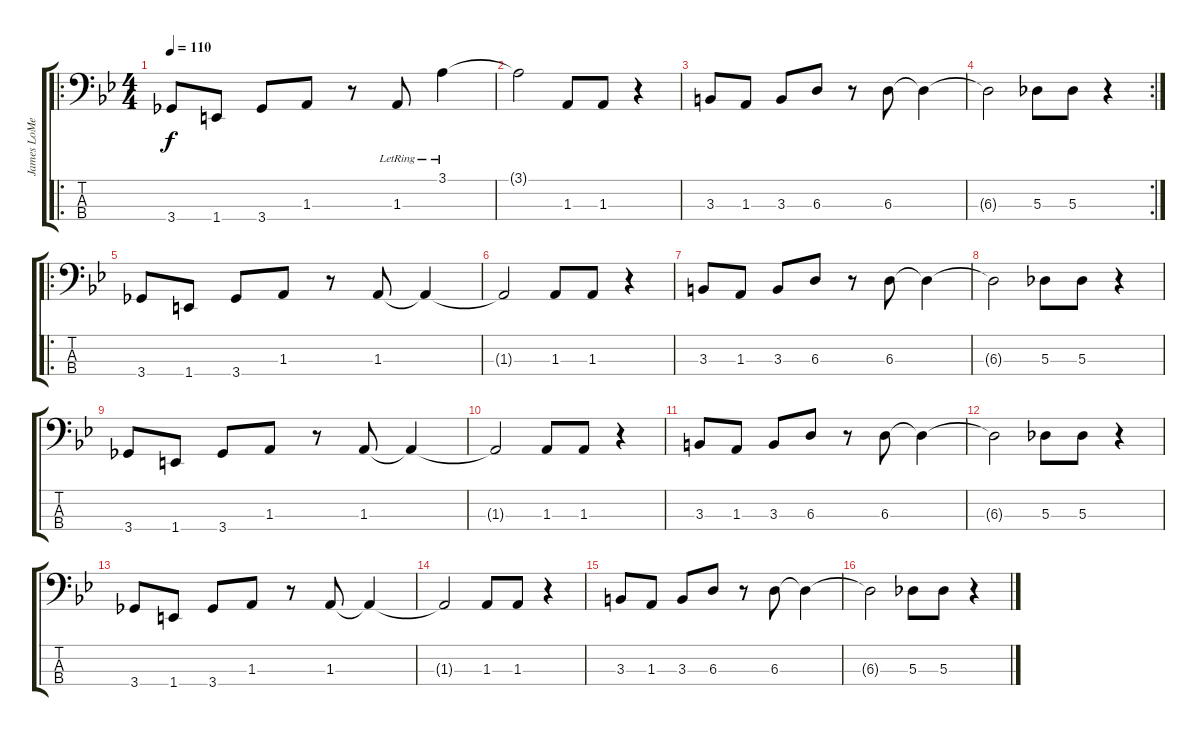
\track ("James LoMenzo" "James LoMe") {instrument electricbasspick}
\staff {score tabs}
\tuning (Gb2 Db2 Ab1 Eb1) {hide}
\ro
\ts (4 4)
\tempo 110
\clef f4
\ks bb
3.4.8{dy f instrument electricbasspick} 1.4.8 3.4.8 1.3.8 r.8 1.3{lr}.8 3.1{lr}.4 |
3.1{t}.2 1.3.8 1.3.8 r.4 |
3.3.8 1.3.8 3.3.8 6.3.8 r.8 6.3.8 6.3{t}.4 |
\rc 2
6.3{t}.2 5.3.8 5.3.8 r.4 |
\ro
3.4.8 1.4.8 3.4.8 1.3.8 r.8 1.3.8 1.3{t}.4 |
1.3{t}.2 1.3.8 1.3.8 r.4 |
3.3.8 1.3.8 3.3.8 6.3.8 r.8 6.3.8 6.3{t}.4 |
6.3{t}.2 5.3.8 5.3.8 r.4 |
3.4.8 1.4.8 3.4.8 1.3.8 r.8 1.3.8 1.3{t}.4 |
1.3{t}.2 1.3.8 1.3.8 r.4 |
3.3.8 1.3.8 3.3.8 6.3.8 r.8 6.3.8 6.3{t}.4 |
6.3{t}.2 5.3.8 5.3.8 r.4 |
3.4.8 1.4.8 3.4.8 1.3.8 r.8 1.3.8 1.3{t}.4 |
1.3{t}.2 1.3.8 1.3.8 r.4 |
3.3.8 1.3.8 3.3.8 6.3.8 r.8 6.3.8 6.3{t}.4 |
6.3{t}.2 5.3.8 5.3.8 r.4
